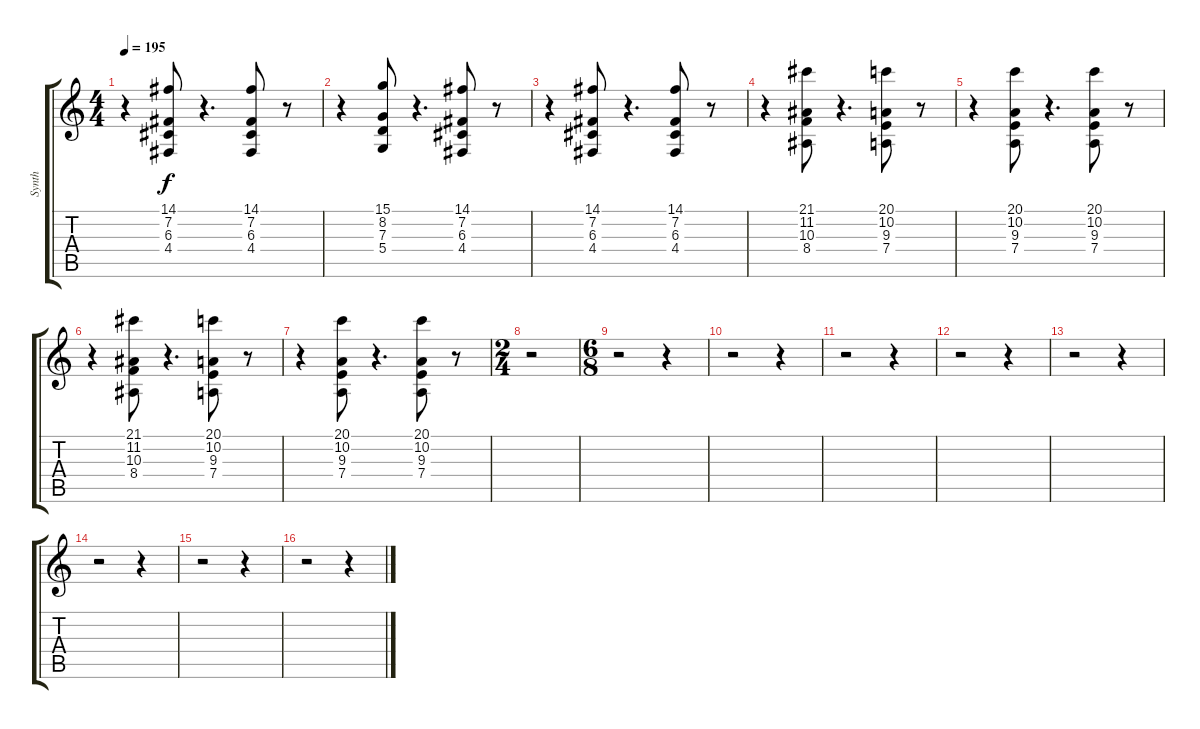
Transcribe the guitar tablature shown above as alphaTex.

\track ("Synth" "Synth") {instrument stringensemble1}
\staff {score tabs}
\tuning (E4 B3 G3 D3 A2 E2) {hide}
\ts (4 4)
\tempo 195
\clef g2
\ks c
r.4{dy f} (14.1 7.2 6.3 4.4).8 r.4{d} (14.1 7.2 6.3 4.4).8 r.8 |
r.4 (15.1 8.2 7.3 5.4).8 r.4{d} (14.1 7.2 6.3 4.4).8 r.8 |
r.4 (14.1 7.2 6.3 4.4).8 r.4{d} (14.1 7.2 6.3 4.4).8 r.8 |
r.4 (21.1 11.2 10.3 8.4).8 r.4{d} (20.1 10.2 9.3 7.4).8 r.8 |
r.4 (20.1 10.2 9.3 7.4).8 r.4{d} (20.1 10.2 9.3 7.4).8 r.8 |
r.4 (21.1 11.2 10.3 8.4).8 r.4{d} (20.1 10.2 9.3 7.4).8 r.8 |
r.4 (20.1 10.2 9.3 7.4).8 r.4{d} (20.1 10.2 9.3 7.4).8 r.8 |
\ts (2 4)
r.2 |
\ts (6 8)
r.2 r.4 |
r.2 r.4 |
r.2 r.4 |
r.2 r.4 |
r.2 r.4 |
r.2 r.4 |
r.2 r.4 |
r.2 r.4
